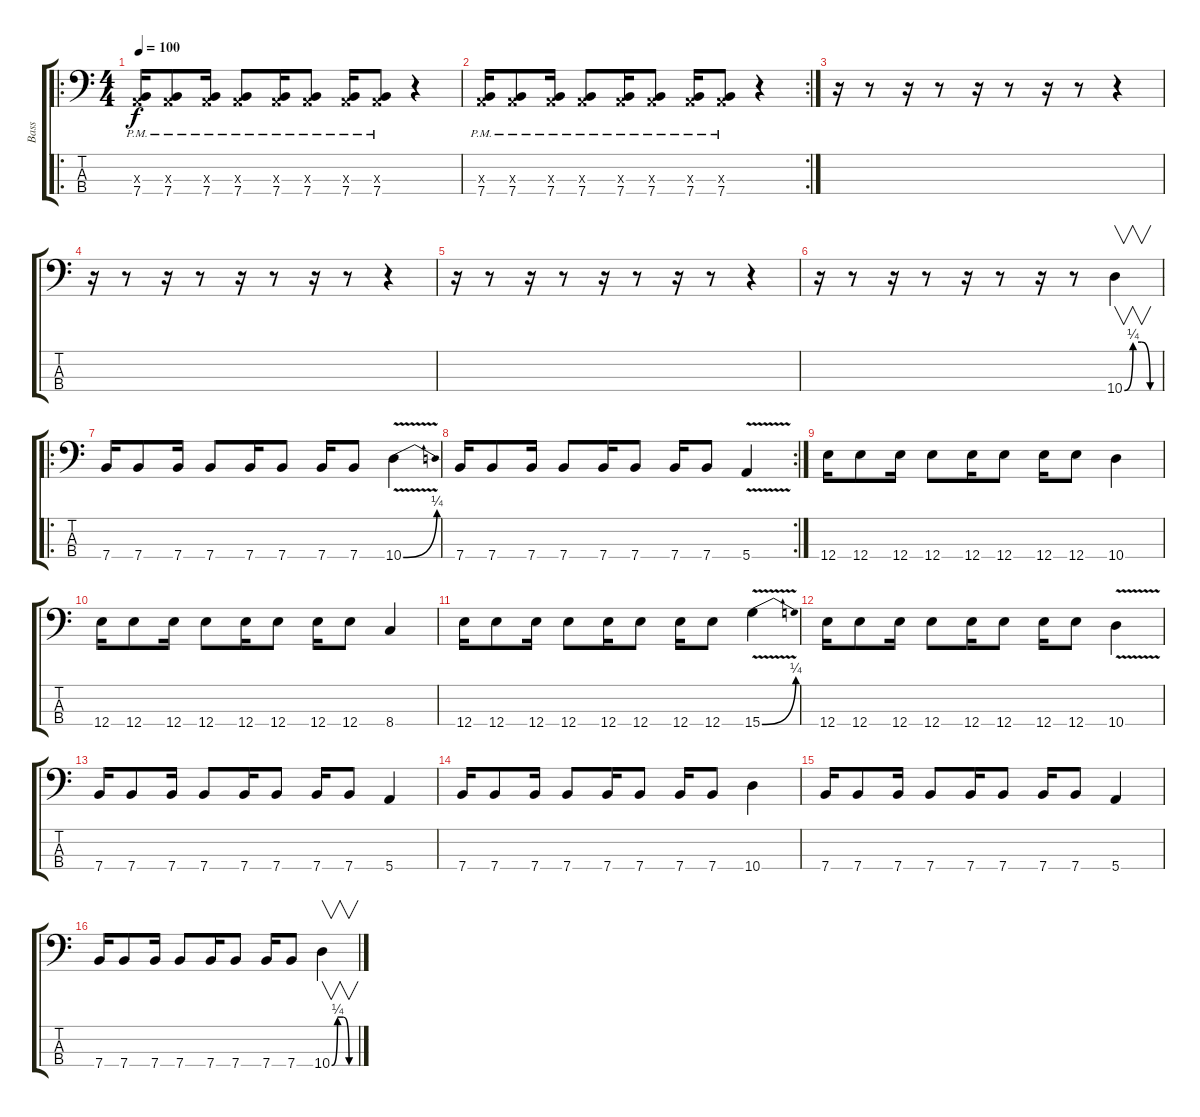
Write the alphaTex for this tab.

\track ("Bass" "Bass") {instrument electricbassfinger}
\staff {score tabs}
\tuning (G2 D2 A1 E1) {hide}
\ro
\ts (4 4)
\tempo 100
\clef f4
\ks c
(0.3{x} 7.4{pm}).16{dy f instrument electricbassfinger} (0.3{x} 7.4{pm}).8 (0.3{x} 7.4{pm}).16 (0.3{x} 7.4{pm}).8 (0.3{x} 7.4{pm}).16 (0.3{x} 7.4{pm}).8 (0.3{x} 7.4{pm}).16 (0.3{x} 7.4{pm}).8 r.4 |
\rc 2
(0.3{x} 7.4{pm}).16 (0.3{x} 7.4{pm}).8 (0.3{x} 7.4{pm}).16 (0.3{x} 7.4{pm}).8 (0.3{x} 7.4{pm}).16 (0.3{x} 7.4{pm}).8 (0.3{x} 7.4{pm}).16 (0.3{x} 7.4{pm}).8 r.4 |
r.16 r.8 r.16 r.8 r.16 r.8 r.16 r.8 r.4 |
r.16 r.8 r.16 r.8 r.16 r.8 r.16 r.8 r.4 |
r.16 r.8 r.16 r.8 r.16 r.8 r.16 r.8 r.4 |
r.16 r.8 r.16 r.8 r.16 r.8 r.16 r.8 10.4{be (custom 0 0 15 1 30 1 45 0 60 0)}.4{v} |
\ro
7.4.16 7.4.8 7.4.16 7.4.8 7.4.16 7.4.8 7.4.16 7.4.8 10.4{be (bend 0 0 60 1) v}.4 |
\rc 2
7.4.16 7.4.8 7.4.16 7.4.8 7.4.16 7.4.8 7.4.16 7.4.8 5.4{v}.4 |
12.4.16 12.4.8 12.4.16 12.4.8 12.4.16 12.4.8 12.4.16 12.4.8 10.4.4 |
12.4.16 12.4.8 12.4.16 12.4.8 12.4.16 12.4.8 12.4.16 12.4.8 8.4.4 |
12.4.16 12.4.8 12.4.16 12.4.8 12.4.16 12.4.8 12.4.16 12.4.8 15.4{be (bend 0 0 60 1) v}.4 |
12.4.16 12.4.8 12.4.16 12.4.8 12.4.16 12.4.8 12.4.16 12.4.8 10.4{v}.4 |
7.4.16 7.4.8 7.4.16 7.4.8 7.4.16 7.4.8 7.4.16 7.4.8 5.4.4 |
7.4.16 7.4.8 7.4.16 7.4.8 7.4.16 7.4.8 7.4.16 7.4.8 10.4.4 |
7.4.16 7.4.8 7.4.16 7.4.8 7.4.16 7.4.8 7.4.16 7.4.8 5.4.4 |
7.4.16 7.4.8 7.4.16 7.4.8 7.4.16 7.4.8 7.4.16 7.4.8 10.4{be (custom 0 0 15 1 30 1 45 0 60 0)}.4{v}
